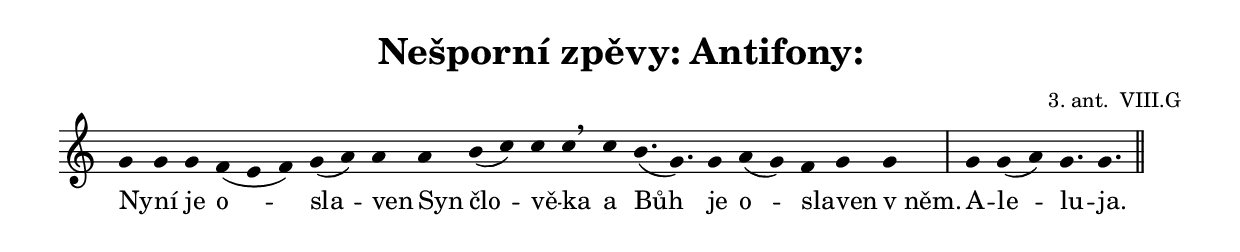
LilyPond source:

\version "2.15.37"

\header {
  title = "Nešporní zpěvy: Antifony:"
}

\include "spolecne_nespory.ly"
\include "../../dilyresponsorii.ly"

\score {
  \relative c'' {
    \choralniRezim
    g4 g g f( e f) g( a) a a b( c) c c \barMin
    c b4.( g) g4 a( g) f g g \barMax
    g4 g( a) g4. g \barFinalis
  }
  \addlyrics {
    Ny -- ní je o -- sla -- ven Syn člo -- vě -- ka
    a Bůh je o -- sla -- ven v_něm.
    A -- le -- lu -- ja.
  }
  \header {
    quid = "3. ant."
    modus = "VIII"
    differentia = "G"
    psalmus = "Zj 11"
    id = "nanebevstoupeni-ant3"
    piece = \markup {\sestavTitulek}
  }
}
